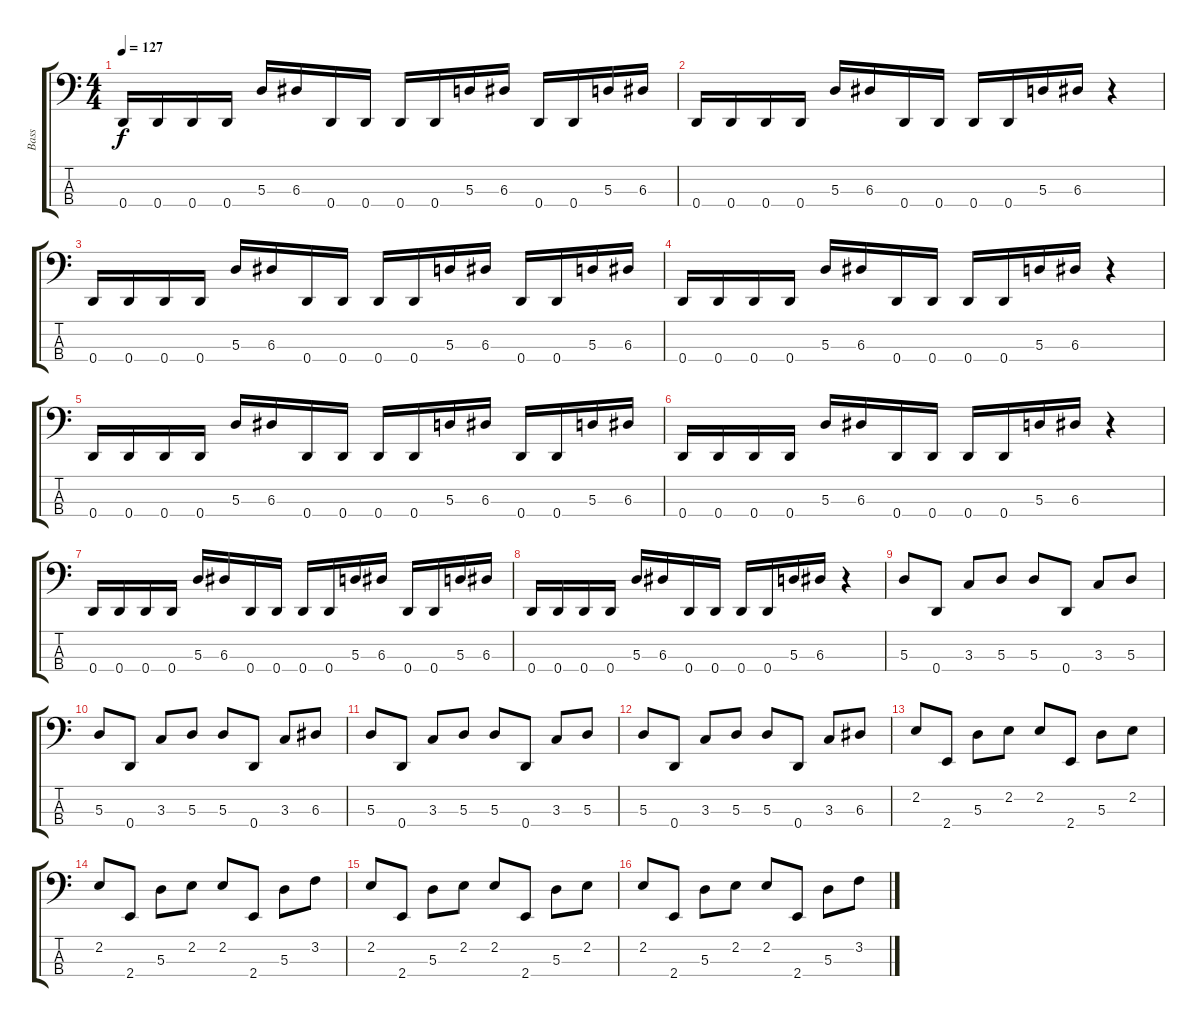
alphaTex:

\track ("Bass" "Bass") {instrument electricbassfinger}
\staff {score tabs}
\tuning (G2 D2 A1 D1) {hide}
\ts (4 4)
\tempo 127
\clef f4
\ks c
0.4.16{dy f} 0.4.16 0.4.16 0.4.16 5.3.16 6.3.16 0.4.16 0.4.16 0.4.16 0.4.16 5.3.16 6.3.16 0.4.16 0.4.16 5.3.16 6.3.16 |
0.4.16 0.4.16 0.4.16 0.4.16 5.3.16 6.3.16 0.4.16 0.4.16 0.4.16 0.4.16 5.3.16 6.3.16 r.4 |
0.4.16 0.4.16 0.4.16 0.4.16 5.3.16 6.3.16 0.4.16 0.4.16 0.4.16 0.4.16 5.3.16 6.3.16 0.4.16 0.4.16 5.3.16 6.3.16 |
0.4.16 0.4.16 0.4.16 0.4.16 5.3.16 6.3.16 0.4.16 0.4.16 0.4.16 0.4.16 5.3.16 6.3.16 r.4 |
0.4.16 0.4.16 0.4.16 0.4.16 5.3.16 6.3.16 0.4.16 0.4.16 0.4.16 0.4.16 5.3.16 6.3.16 0.4.16 0.4.16 5.3.16 6.3.16 |
0.4.16 0.4.16 0.4.16 0.4.16 5.3.16 6.3.16 0.4.16 0.4.16 0.4.16 0.4.16 5.3.16 6.3.16 r.4 |
0.4.16 0.4.16 0.4.16 0.4.16 5.3.16 6.3.16 0.4.16 0.4.16 0.4.16 0.4.16 5.3.16 6.3.16 0.4.16 0.4.16 5.3.16 6.3.16 |
0.4.16 0.4.16 0.4.16 0.4.16 5.3.16 6.3.16 0.4.16 0.4.16 0.4.16 0.4.16 5.3.16 6.3.16 r.4 |
5.3.8 0.4.8 3.3.8 5.3.8 5.3.8 0.4.8 3.3.8 5.3.8 |
5.3.8 0.4.8 3.3.8 5.3.8 5.3.8 0.4.8 3.3.8 6.3.8 |
5.3.8 0.4.8 3.3.8 5.3.8 5.3.8 0.4.8 3.3.8 5.3.8 |
5.3.8 0.4.8 3.3.8 5.3.8 5.3.8 0.4.8 3.3.8 6.3.8 |
2.2.8 2.4.8 5.3.8 2.2.8 2.2.8 2.4.8 5.3.8 2.2.8 |
2.2.8 2.4.8 5.3.8 2.2.8 2.2.8 2.4.8 5.3.8 3.2.8 |
2.2.8 2.4.8 5.3.8 2.2.8 2.2.8 2.4.8 5.3.8 2.2.8 |
2.2.8 2.4.8 5.3.8 2.2.8 2.2.8 2.4.8 5.3.8 3.2.8
